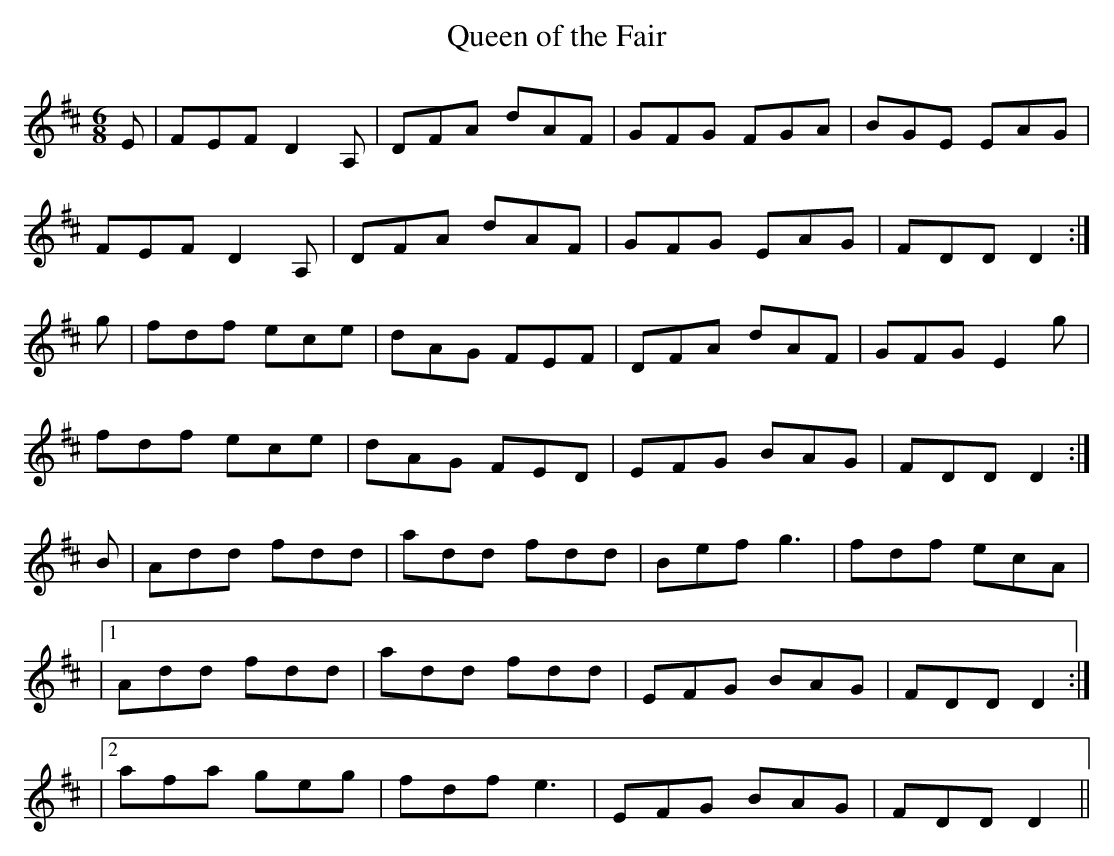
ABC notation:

X:1
T: Queen of the Fair
M: 6/8
L: 1/8
K: D
E|FEF D2 A,|DFA dAF|GFG FGA|BGE EAG|
FEF D2 A,|DFA dAF|GFG EAG|FDD D2 :|
g|fdf ece|dAG FEF|DFA dAF|GFG E2 g|
fdf ece|dAG FED|EFG BAG|FDD D2 :|
B|Add fdd|add fdd|Bef g3|fdf ecA|
|1 Add fdd|add fdd|EFG BAG|FDD D2 :|
|2 afa geg|fdf e3|EFG BAG|FDD D2 ||
